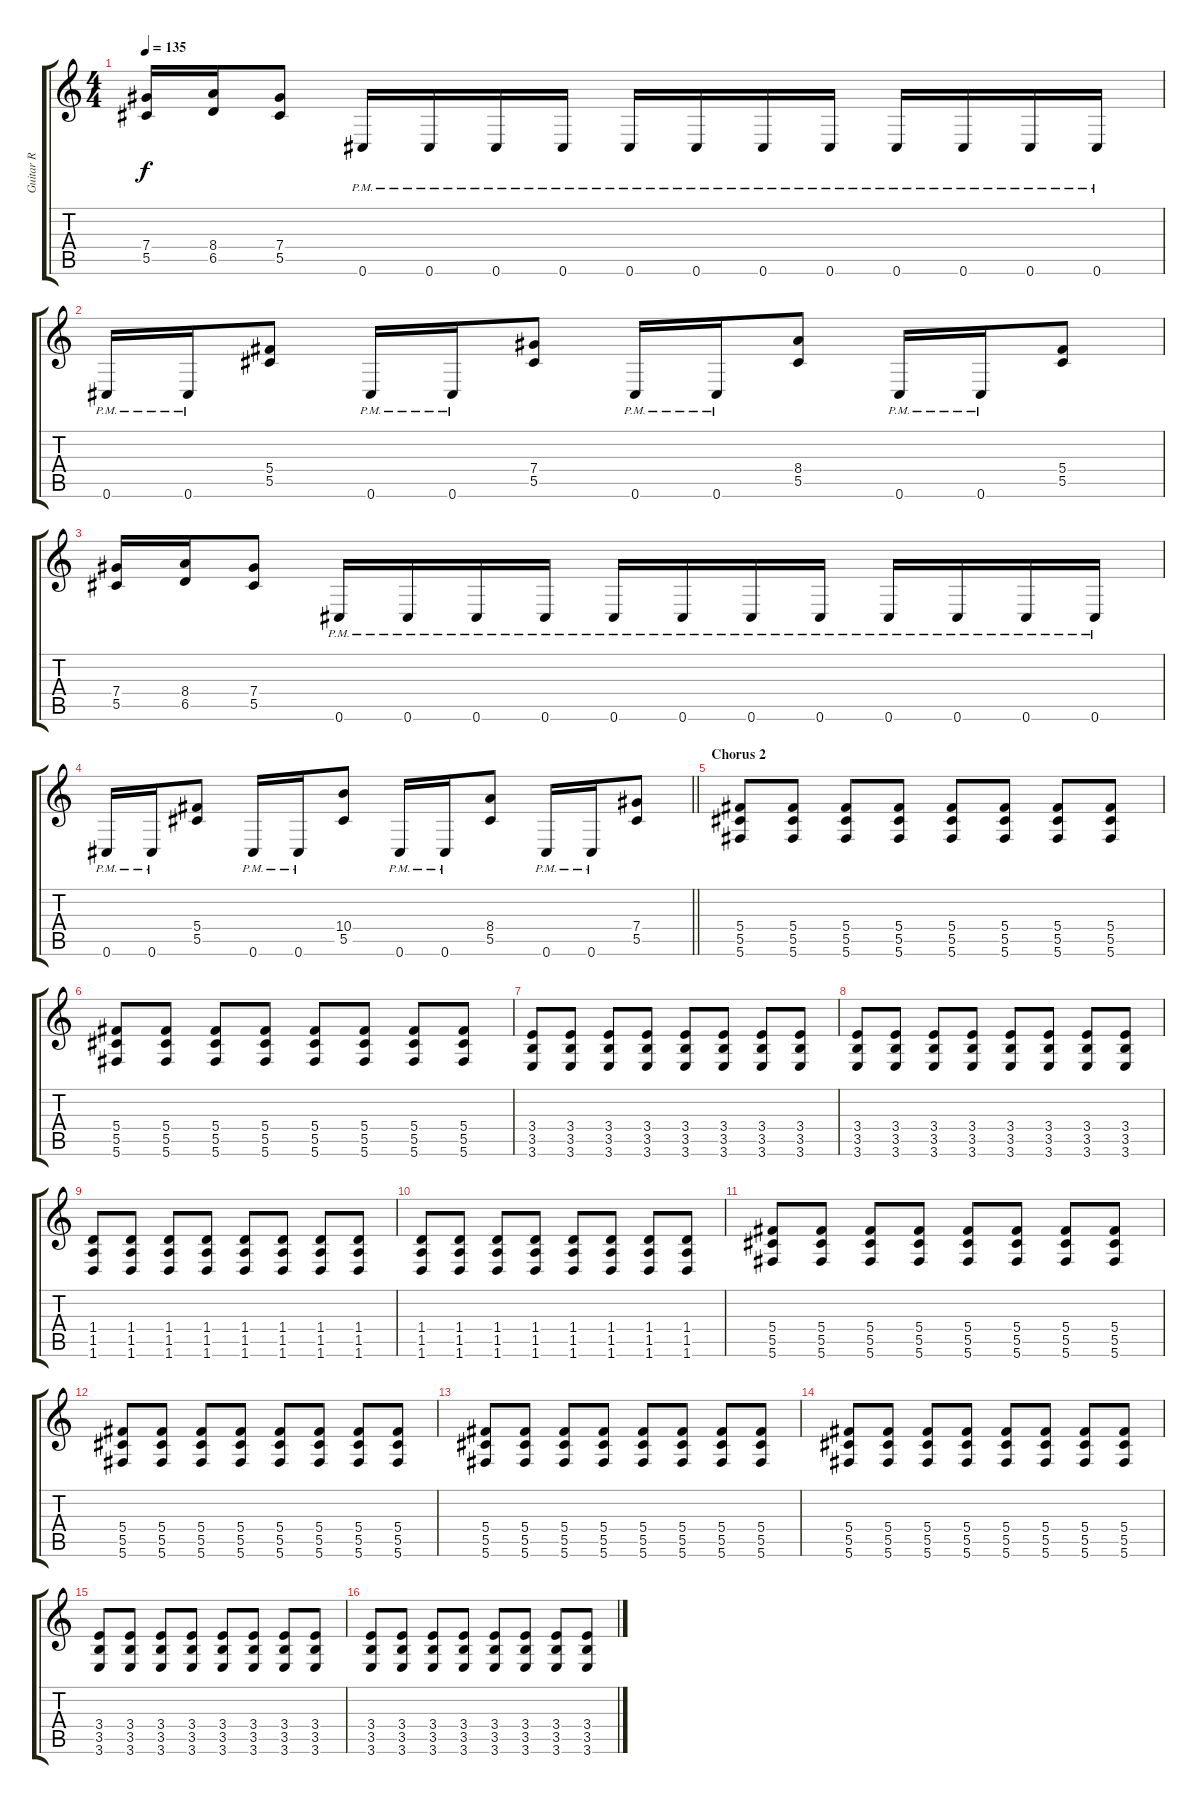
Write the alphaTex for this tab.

\track ("Guitar R" "Guitar R") {instrument overdrivenguitar}
\staff {score tabs}
\tuning (Eb4 Bb3 Gb3 Db3 Ab2 Db2) {hide}
\ts (4 4)
\tempo 135
\clef g2
\ks c
(7.4 5.5).16{dy f} (8.4 6.5).16 (7.4 5.5).8 0.6{pm}.16 0.6{pm}.16 0.6{pm}.16 0.6{pm}.16 0.6{pm}.16 0.6{pm}.16 0.6{pm}.16 0.6{pm}.16 0.6{pm}.16 0.6{pm}.16 0.6{pm}.16 0.6{pm}.16 |
0.6{pm}.16 0.6{pm}.16 (5.4 5.5).8 0.6{pm}.16 0.6{pm}.16 (7.4 5.5).8 0.6{pm}.16 0.6{pm}.16 (8.4 5.5).8 0.6{pm}.16 0.6{pm}.16 (5.4 5.5).8 |
(7.4 5.5).16 (8.4 6.5).16 (7.4 5.5).8 0.6{pm}.16 0.6{pm}.16 0.6{pm}.16 0.6{pm}.16 0.6{pm}.16 0.6{pm}.16 0.6{pm}.16 0.6{pm}.16 0.6{pm}.16 0.6{pm}.16 0.6{pm}.16 0.6{pm}.16 |
\barLineRight lightlight
0.6{pm}.16 0.6{pm}.16 (5.4 5.5).8 0.6{pm}.16 0.6{pm}.16 (10.4 5.5).8 0.6{pm}.16 0.6{pm}.16 (8.4 5.5).8 0.6{pm}.16 0.6{pm}.16 (7.4 5.5).8 |
\section ("" "Chorus 2")
(5.4 5.5 5.6).8 (5.4 5.5 5.6).8 (5.4 5.5 5.6).8 (5.4 5.5 5.6).8 (5.4 5.5 5.6).8 (5.4 5.5 5.6).8 (5.4 5.5 5.6).8 (5.4 5.5 5.6).8 |
(5.4 5.5 5.6).8 (5.4 5.5 5.6).8 (5.4 5.5 5.6).8 (5.4 5.5 5.6).8 (5.4 5.5 5.6).8 (5.4 5.5 5.6).8 (5.4 5.5 5.6).8 (5.4 5.5 5.6).8 |
(3.4 3.5 3.6).8 (3.4 3.5 3.6).8 (3.4 3.5 3.6).8 (3.4 3.5 3.6).8 (3.4 3.5 3.6).8 (3.4 3.5 3.6).8 (3.4 3.5 3.6).8 (3.4 3.5 3.6).8 |
(3.4 3.5 3.6).8 (3.4 3.5 3.6).8 (3.4 3.5 3.6).8 (3.4 3.5 3.6).8 (3.4 3.5 3.6).8 (3.4 3.5 3.6).8 (3.4 3.5 3.6).8 (3.4 3.5 3.6).8 |
(1.4 1.5 1.6).8 (1.4 1.5 1.6).8 (1.4 1.5 1.6).8 (1.4 1.5 1.6).8 (1.4 1.5 1.6).8 (1.4 1.5 1.6).8 (1.4 1.5 1.6).8 (1.4 1.5 1.6).8 |
(1.4 1.5 1.6).8 (1.4 1.5 1.6).8 (1.4 1.5 1.6).8 (1.4 1.5 1.6).8 (1.4 1.5 1.6).8 (1.4 1.5 1.6).8 (1.4 1.5 1.6).8 (1.4 1.5 1.6).8 |
(5.4 5.5 5.6).8 (5.4 5.5 5.6).8 (5.4 5.5 5.6).8 (5.4 5.5 5.6).8 (5.4 5.5 5.6).8 (5.4 5.5 5.6).8 (5.4 5.5 5.6).8 (5.4 5.5 5.6).8 |
(5.4 5.5 5.6).8 (5.4 5.5 5.6).8 (5.4 5.5 5.6).8 (5.4 5.5 5.6).8 (5.4 5.5 5.6).8 (5.4 5.5 5.6).8 (5.4 5.5 5.6).8 (5.4 5.5 5.6).8 |
(5.4 5.5 5.6).8 (5.4 5.5 5.6).8 (5.4 5.5 5.6).8 (5.4 5.5 5.6).8 (5.4 5.5 5.6).8 (5.4 5.5 5.6).8 (5.4 5.5 5.6).8 (5.4 5.5 5.6).8 |
(5.4 5.5 5.6).8 (5.4 5.5 5.6).8 (5.4 5.5 5.6).8 (5.4 5.5 5.6).8 (5.4 5.5 5.6).8 (5.4 5.5 5.6).8 (5.4 5.5 5.6).8 (5.4 5.5 5.6).8 |
(3.4 3.5 3.6).8 (3.4 3.5 3.6).8 (3.4 3.5 3.6).8 (3.4 3.5 3.6).8 (3.4 3.5 3.6).8 (3.4 3.5 3.6).8 (3.4 3.5 3.6).8 (3.4 3.5 3.6).8 |
(3.4 3.5 3.6).8 (3.4 3.5 3.6).8 (3.4 3.5 3.6).8 (3.4 3.5 3.6).8 (3.4 3.5 3.6).8 (3.4 3.5 3.6).8 (3.4 3.5 3.6).8 (3.4 3.5 3.6).8
